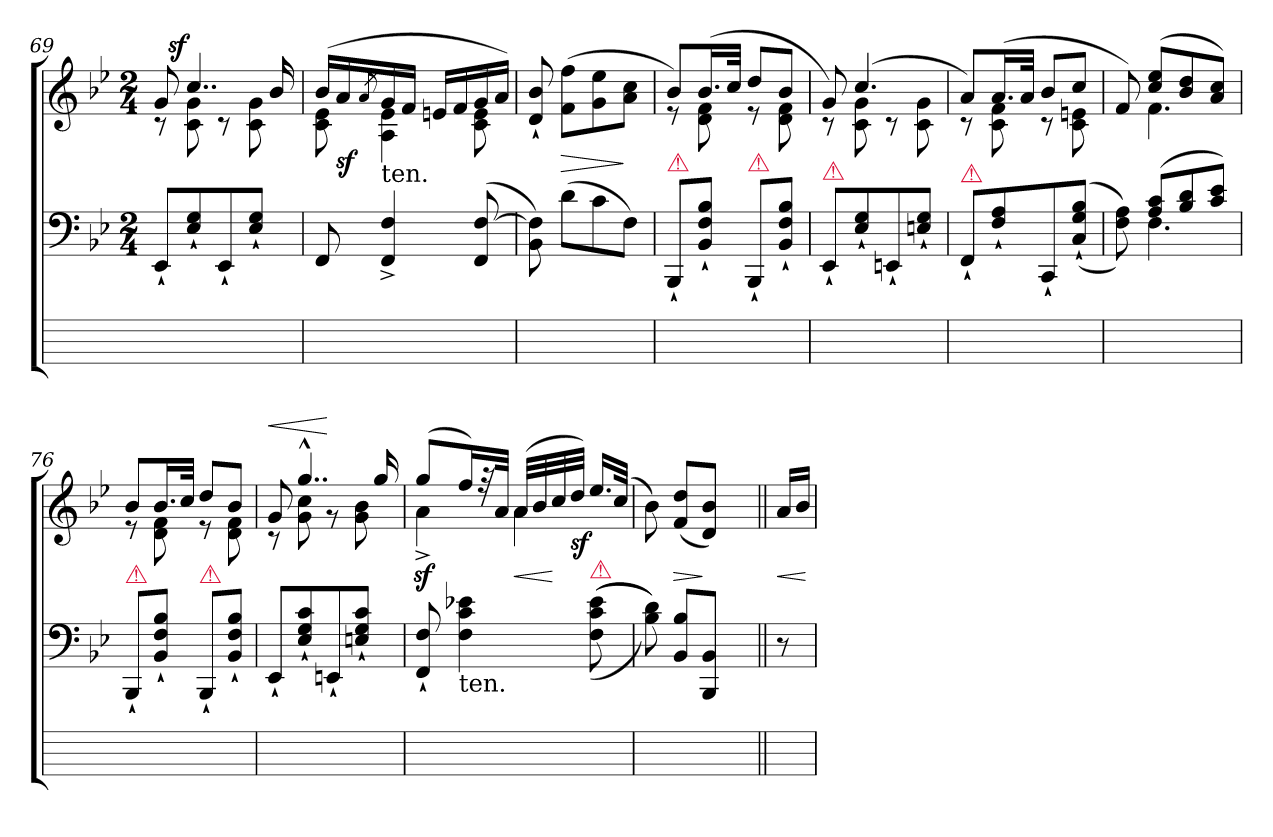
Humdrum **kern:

**kern	**kern	**kern	**dynam
*part2	*part1	*part1	*part1
*staff3	*staff2	*staff1	*staff1/2
*	*clefF4	*clefG2	*
*	*k[b-e-]	*k[b-e-]	*
*	*M2/4	*M2/4	*
=69	=69	=69	=69
*	*	*^	*
*	*	*	*^	*
2ryy	8EE-`</L	8g	8rc	4.ryy	.
!	!	!LO:N:vis=4..	!	!	!LO:DY:a:rj
.	8E-`\ 8G`\	4.cc	8c 8g	.	sf
.	8EE-`</	.	8rc	.	.
.	8E-`\ 8G`\J	.	8c 8g	16ryy	.
.	.	.	.	16b-/	.
*	*	*	*v	*v	*
=70	=70	=70	=70	=70
2ryy	8FF	(16b-LL	8c 8e-	.
.	.	16a	.	sf
.	.	8qa/	.	.
!	!LO:TX:a:t=ten.	!	!	!
.	4FF^> 4F^>	16g	4A 4e-	.
.	.	16fJJ	.	.
.	.	16enLL	.	.
.	.	16f	.	.
.	(<8FF [8F	16g	8c 8e	.
.	.	16aJJ)	.	.
*	*	*v	*v	*
=71	=71	=71	=71
2ryy	8BB- 8F])	8d` 8b-`	.
.	(>8dL	(>8f 8ffL	>
.	8c	8g 8ee-	.
.	8FJ)	8a 8ccJ	]
=72	=72	=72	=72
*	*	*^	*
!	!LO:TX:a:color=crimson:t=⚠	!	!	!
2ryy	8BBB-`</L	8b-L)	8re	.
.	8BB-`\ 8F`\ 8B-`\J	(16.b-L	8d 8f	.
.	.	32ccJJk	.	.
!	!LO:TX:a:color=crimson:t=⚠	!	!	!
.	8BBB-`</L	8ddL	8re	.
.	8BB-`\ 8F`\ 8B-`\J	8b-J	8d 8f	.
=73	=73	=73	=73	=73
!	!LO:TX:a:color=crimson:t=⚠	!	!	!
2ryy	8EE-`/L	8g)	8rc	.
.	8E-`\ 8G`\	(>4.cc	8c 8g	.
.	8EEn`/	.	8rc	.
.	8En`\ 8G`\J	.	8c 8g	.
=74	=74	=74	=74	=74
!	!LO:TX:a:color=crimson:t=⚠	!	!	!
2ryy	8FF`/L	8aL)	8rc	.
.	8F`\ 8A`\	(16.aL	8c 8f	.
.	.	32aJJk	.	.
.	8CC`/	8b-L	8rc	.
.	(<(>8C`\ 8G`\ 8B-`\J	8ccJ	8c 8en	.
=75	=75	=75	=75	=75
*	*^	*	*	*
2ryy	8ryy	8F 8A))	8f)	8ryy	.
.	(<8A 8cL	4.F	(>8cc 8ee-L	4.f	.
.	8B- 8d	.	8b- 8dd	.	.
.	8c 8e-J)	.	8a 8ccJ)	.	.
*	*v	*v	*	*	*
=76	=76	=76	=76	=76
!	!LO:TX:a:color=crimson:t=⚠	!	!	!
2ryy	8BBB-`</L	8b-L	8re	.
.	8BB-`\ 8F`\ 8B-`\J	16.b-L	8d 8f	.
.	.	32ccJJk	.	.
!	!LO:TX:a:color=crimson:t=⚠	!	!	!
.	8BBB-`</L	8ddL	8re	.
.	8BB-`\ 8F`\ 8B-`\J	8b-J	8d 8f	.
=77	=77	=77	=77	=77
*	*	*	*^	*
!	!	!	!	!	!LO:HP:a
2ryy	8EE-`</L	8g	8rc	4.ryy	<
!	!	!LO:N:vis=4..	!	!	!
.	8E-`\ 8G`\ 8c`\	4.gg^^	8g 8cc	.	.
.	8EEn`</	.	8r	.	[
.	8En`\ 8G`\ 8c`\J	.	8g 8b-	16ryy	.
.	.	.	.	16gg	.
=78	=78	=78	=78	=78	=78
!	!	!	!LO:DY:rj	!	!
!	!	!	!LO:N:vis=4.	!	!
*	*	*	*v	*v	*
2ryy	8FF` 8F`	(8ggL	4az>^>	.
!	!LO:TX:b:t=ten.	!	!	!
.	4F 4c 4e-X	16ffL)	.	.
.	.	32rff	.	.
.	.	32aJJk	.	.
.	.	(32aLLL	4a	<
.	.	32b-	.	.
.	.	32cc	.	[
.	.	32ddJJJ)	.	sf
!	!LO:TX:a:color=crimson:t=⚠	!	!	!
.	(<(>(>8F 8c 8e-	16.ee-LL	.	.
.	.	(32ccJJk	.	.
*	*	*v	*v	*
=79	=79	=79	=79
2ryy	8B- 8d)))	8b-)	.
.	8BB- 8B-L	(<8f 8ddL	>
.	8BBB- 8BB-J	8d 8b-J)	]
.	8ryy	8ryy	.
=||	=||	=||	=||
8ryy	8r	16aLL	<
.	.	16b-JJ	.
.	.	.	[
=	=	=	=
*-	*-	*-	*-
